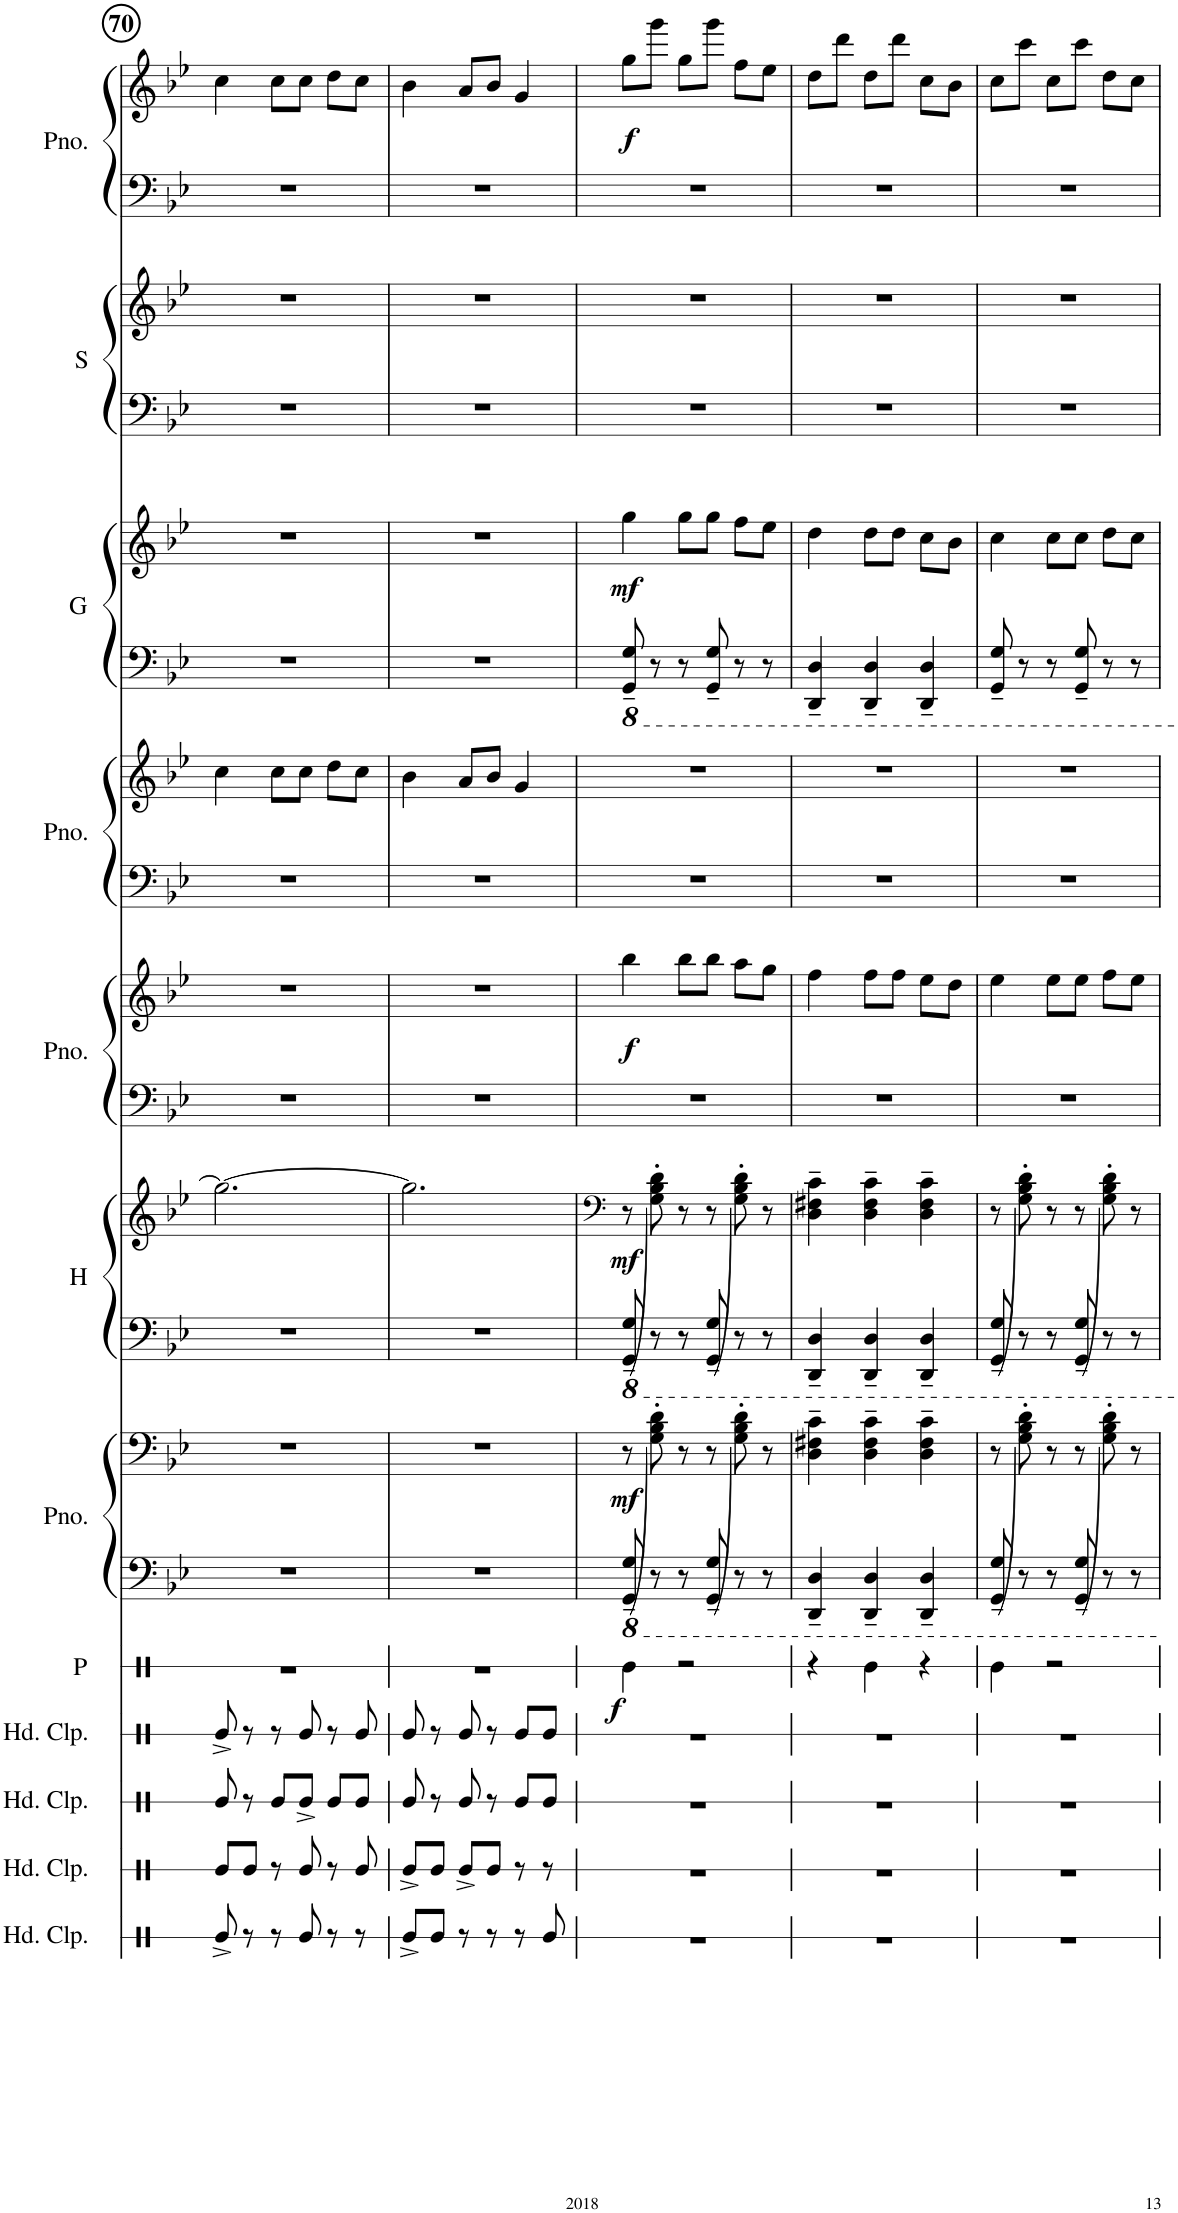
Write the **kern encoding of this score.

**kern	**kern	**kern	**kern	**kern	**dynam	**kern	**kern	**dynam	**kern	**kern	**dynam	**kern	**kern	**dynam	**kern	**kern	**kern	**kern	**dynam	**kern	**kern	**kern	**kern	**dynam
*part12	*part11	*part10	*part9	*part8	*part8	*part7	*part7	*part7	*part6	*part6	*part6	*part5	*part5	*part5	*part4	*part4	*part3	*part3	*part3	*part2	*part2	*part1	*part1	*part1
*staff19	*staff18	*staff17	*staff16	*staff15	*staff15	*staff14	*staff13	*staff13/14	*staff12	*staff11	*staff11/12	*staff10	*staff9	*staff9/10	*staff8	*staff7	*staff6	*staff5	*staff5/6	*staff4	*staff3	*staff2	*staff1	*staff1/2
*I"Hand Clap	*I"Hand Clap	*I"Hand Clap	*I"Hand Clap	*I"Panda	*	*I"Piano	*	*	*I"Makeup Cake	*	*	*I"Piano	*	*	*I"Piano	*	*I"Dumb One	*	*	*I"SANTA!	*	*I"Piano	*	*
*I'Hd. Clp.	*I'Hd. Clp.	*I'Hd. Clp.	*I'Hd. Clp.	*I'P	*	*I'Pno.	*	*	*	*	*	*I'Pno.	*	*	*I'Pno.	*	*	*	*	*I'S	*	*I'Pno.	*	*
!!LO:PB:g=z
*clefX	*clefX	*clefX	*clefX	*clefX	*	*clefF4	*clefF4	*	*clefF4	*clefG2	*	*clefF4	*clefG2	*	*clefF4	*clefG2	*clefF4	*clefG2	*	*clefF4	*clefG2	*clefF4	*clefG2	*
*k[]	*k[]	*k[]	*k[]	*k[]	*	*k[b-e-]	*k[b-e-]	*	*k[b-e-]	*k[b-e-]	*	*k[b-e-]	*k[b-e-]	*	*k[b-e-]	*k[b-e-]	*k[b-e-]	*k[b-e-]	*	*k[b-e-]	*k[b-e-]	*k[b-e-]	*k[b-e-]	*
*M3/4	*M3/4	*M3/4	*M3/4	*M3/4	*	*M3/4	*M3/4	*	*M3/4	*M3/4	*	*M3/4	*M3/4	*	*M3/4	*M3/4	*M3/4	*M3/4	*	*M3/4	*M3/4	*M3/4	*M3/4	*
=70	=70	=70	=70	=70	=70	=70	=70	=70	=70	=70	=70	=70	=70	=70	=70	=70	=70	=70	=70	=70	=70	=70	=70	=70
8Re^/	8Re/L	8Re/	8Re^/	2.r	.	2.r	2.r	.	2.r	2.gg\_	.	2.r	2.r	.	2.r	4cc\	2.r	2.r	.	2.r	2.r	2.r	4cc\	.
8r	8Re/J	8r	8r	.	.	.	.	.	.	.	.	.	.	.	.	.	.	.	.	.	.	.	.	.
8r	8r	8Re/L	8r	.	.	.	.	.	.	.	.	.	.	.	.	8cc\L	.	.	.	.	.	.	8cc\L	.
8Re/	8Re/	8Re^/J	8Re/	.	.	.	.	.	.	.	.	.	.	.	.	8cc\J	.	.	.	.	.	.	8cc\J	.
8r	8r	8Re/L	8r	.	.	.	.	.	.	.	.	.	.	.	.	8dd\L	.	.	.	.	.	.	8dd\L	.
8r	8Re/	8Re/J	8Re/	.	.	.	.	.	.	.	.	.	.	.	.	8cc\J	.	.	.	.	.	.	8cc\J	.
=71	=71	=71	=71	=71	=71	=71	=71	=71	=71	=71	=71	=71	=71	=71	=71	=71	=71	=71	=71	=71	=71	=71	=71	=71
8Re^/L	8Re^/L	8Re/	8Re/	2.r	.	2.r	2.r	.	2.r	2.gg\]	.	2.r	2.r	.	2.r	4b-\	2.r	2.r	.	2.r	2.r	2.r	4b-\	.
8Re/J	8Re/J	8r	8r	.	.	.	.	.	.	.	.	.	.	.	.	.	.	.	.	.	.	.	.	.
8r	8Re^/L	8Re/	8Re/	.	.	.	.	.	.	.	.	.	.	.	.	8a/L	.	.	.	.	.	.	8a/L	.
8r	8Re/J	8r	8r	.	.	.	.	.	.	.	.	.	.	.	.	8b-/J	.	.	.	.	.	.	8b-/J	.
8r	8r	8Re/L	8Re/L	.	.	.	.	.	.	.	.	.	.	.	.	4g/	.	.	.	.	.	.	4g/	.
8Re/	8r	8Re/J	8Re/J	.	.	.	.	.	.	.	.	.	.	.	.	.	.	.	.	.	.	.	.	.
=72	=72	=72	=72	=72	=72	=72	=72	=72	=72	=72	=72	=72	=72	=72	=72	=72	=72	=72	=72	=72	=72	=72	=72	=72
*	*	*	*	*	*	*	*	*	*	*clefF4	*	*	*	*	*	*	*	*	*	*	*	*	*	*
!	!	!	!	!	!LO:DY:b	!	!	!LO:DY:b	!	!	!LO:DY:b	!	!	!LO:DY:b	!	!	!	!	!LO:DY:b	!	!	!	!	!LO:DY:b
2.r	2.r	2.r	2.r	4Re\	f	(8GGG/~ 8GG/~	8r	mf	(8GGG/~ 8GG/~	8r	mf	2.r	4bb-\	f	2.r	2.r	8GGG/~ 8GG/~	4gg\	mf	2.r	2.r	2.r	8gg\L	f
.	.	.	.	.	.	8r	8G\' 8B-\' 8d\'	.	8r	(8G\' 8B-\' 8d\'	.	.	.	.	.	.	8r	.	.	.	.	.	8ggg\J	.
.	.	.	.	2r	.	8r	8r	.	8r	8r	.	.	8bb-\L	.	.	.	8r	8gg\L	.	.	.	.	8gg\L	.
.	.	.	.	.	.	(8GGG/~ 8GG/~	8r	.	(8GGG/~ 8GG/~	8r	.	.	8bb-\J	.	.	.	8GGG/~ 8GG/~	8gg\J	.	.	.	.	8ggg\J	.
.	.	.	.	.	.	8r	8G\' 8B-\' 8d\'	.	8r	(8G\' 8B-\' 8d\'	.	.	8aa\L	.	.	.	8r	8ff\L	.	.	.	.	8ff\L	.
.	.	.	.	.	.	8r	8r	.	8r	8r	.	.	8gg\J	.	.	.	8r	8ee-\J	.	.	.	.	8ee-\J	.
=73	=73	=73	=73	=73	=73	=73	=73	=73	=73	=73	=73	=73	=73	=73	=73	=73	=73	=73	=73	=73	=73	=73	=73	=73
2.r	2.r	2.r	2.r	4r	.	4DDD/~ 4DD/~	4D\~ 4F#X\~ 4c\~	.	4DDD/~ 4DD/~	4D\~ 4F#X\~ 4c\~	.	2.r	4ff\	.	2.r	2.r	4DDD/~ 4DD/~	4dd\	.	2.r	2.r	2.r	8dd\L	.
.	.	.	.	.	.	.	.	.	.	.	.	.	.	.	.	.	.	.	.	.	.	.	8ddd\J	.
.	.	.	.	4Re\	.	4DDD/~ 4DD/~	4D\~ 4F#\~ 4c\~	.	4DDD/~ 4DD/~	4D\~ 4F#\~ 4c\~	.	.	8ff\L	.	.	.	4DDD/~ 4DD/~	8dd\L	.	.	.	.	8dd\L	.
.	.	.	.	.	.	.	.	.	.	.	.	.	8ff\J	.	.	.	.	8dd\J	.	.	.	.	8ddd\J	.
.	.	.	.	4r	.	4DDD/~ 4DD/~	4D\~ 4F#\~ 4c\~	.	4DDD/~ 4DD/~	4D\~ 4F#\~ 4c\~	.	.	8ee-\L	.	.	.	4DDD/~ 4DD/~	8cc\L	.	.	.	.	8cc\L	.
.	.	.	.	.	.	.	.	.	.	.	.	.	8dd\J	.	.	.	.	8b-\J	.	.	.	.	8b-\J	.
=74	=74	=74	=74	=74	=74	=74	=74	=74	=74	=74	=74	=74	=74	=74	=74	=74	=74	=74	=74	=74	=74	=74	=74	=74
2.r	2.r	2.r	2.r	4Re\	.	8GGG/~ 8GG/~	8r	.	8GGG/~ 8GG/~	8r	.	2.r	4ee-\	.	2.r	2.r	8GGG/~ 8GG/~	4cc\	.	2.r	2.r	2.r	8cc\L	.
.	.	.	.	.	.	8r	8G\' 8B-\' 8d\')	.	8r	8G\' 8B-\' 8d\')	.	.	.	.	.	.	8r	.	.	.	.	.	8ccc\J	.
.	.	.	.	2r	.	8r	8r	.	8r	8r	.	.	8ee-\L	.	.	.	8r	8cc\L	.	.	.	.	8cc\L	.
.	.	.	.	.	.	8GGG/~ 8GG/~	8r	.	8GGG/~ 8GG/~	8r	.	.	8ee-\J	.	.	.	8GGG/~ 8GG/~	8cc\J	.	.	.	.	8ccc\J	.
.	.	.	.	.	.	8r	8G\' 8B-\' 8d\')	.	8r	8G\' 8B-\' 8d\')	.	.	8ff\L	.	.	.	8r	8dd\L	.	.	.	.	8dd\L	.
.	.	.	.	.	.	8r	8r	.	8r	8r	.	.	8ee-\J	.	.	.	8r	8cc\J	.	.	.	.	8cc\J	.
=	=	=	=	=	=	=	=	=	=	=	=	=	=	=	=	=	=	=	=	=	=	=	=	=
*-	*-	*-	*-	*-	*-	*-	*-	*-	*-	*-	*-	*-	*-	*-	*-	*-	*-	*-	*-	*-	*-	*-	*-	*-
